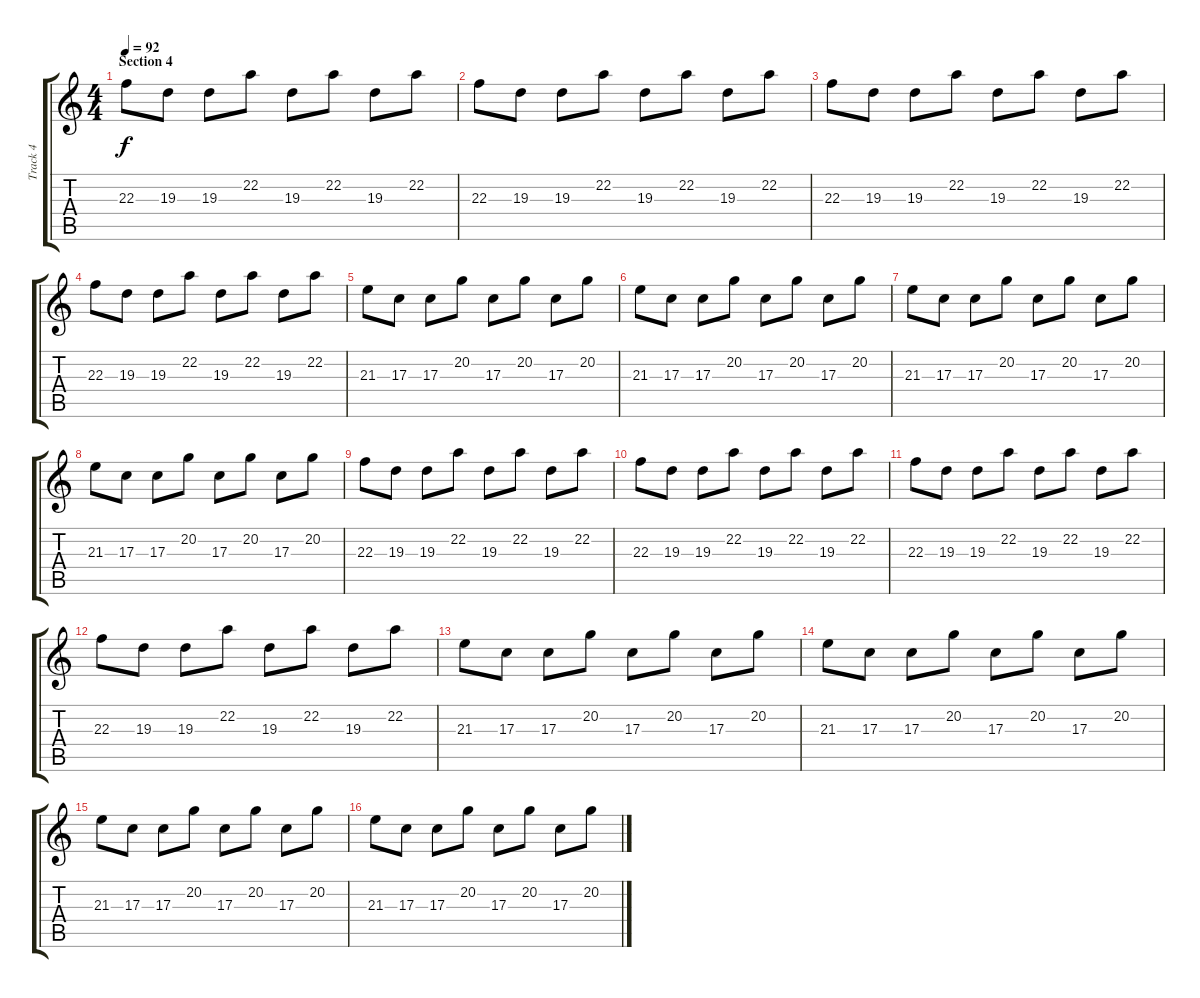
\track ("Track 4" "Track 4") {instrument fx5brightness}
\staff {score tabs}
\tuning (E4 B3 G3 D3 A2 E2) {hide}
\ts (4 4)
\section ("" "Section 4")
\tempo 92
\clef g2
\ks c
22.3.8{dy f volume 8} 19.3.8 19.3.8 22.2.8 19.3.8 22.2.8 19.3.8 22.2.8 |
22.3.8 19.3.8 19.3.8 22.2.8 19.3.8 22.2.8 19.3.8 22.2.8 |
22.3.8 19.3.8 19.3.8 22.2.8 19.3.8 22.2.8 19.3.8 22.2.8 |
22.3.8 19.3.8 19.3.8 22.2.8 19.3.8 22.2.8 19.3.8 22.2.8 |
21.3.8{volume 7} 17.3.8 17.3.8 20.2.8 17.3.8 20.2.8 17.3.8 20.2.8 |
21.3.8 17.3.8 17.3.8 20.2.8 17.3.8 20.2.8 17.3.8 20.2.8 |
21.3.8 17.3.8 17.3.8 20.2.8 17.3.8 20.2.8 17.3.8 20.2.8 |
21.3.8 17.3.8 17.3.8 20.2.8 17.3.8 20.2.8 17.3.8 20.2.8 |
22.3.8{volume 6} 19.3.8 19.3.8 22.2.8 19.3.8 22.2.8 19.3.8 22.2.8 |
22.3.8 19.3.8 19.3.8 22.2.8 19.3.8 22.2.8 19.3.8 22.2.8 |
22.3.8 19.3.8 19.3.8 22.2.8 19.3.8 22.2.8 19.3.8 22.2.8 |
22.3.8 19.3.8 19.3.8 22.2.8 19.3.8 22.2.8 19.3.8 22.2.8 |
21.3.8{volume 5} 17.3.8 17.3.8 20.2.8 17.3.8 20.2.8 17.3.8 20.2.8 |
21.3.8 17.3.8 17.3.8 20.2.8 17.3.8 20.2.8 17.3.8 20.2.8 |
21.3.8 17.3.8 17.3.8 20.2.8 17.3.8 20.2.8 17.3.8 20.2.8 |
21.3.8 17.3.8 17.3.8 20.2.8 17.3.8 20.2.8 17.3.8 20.2.8
